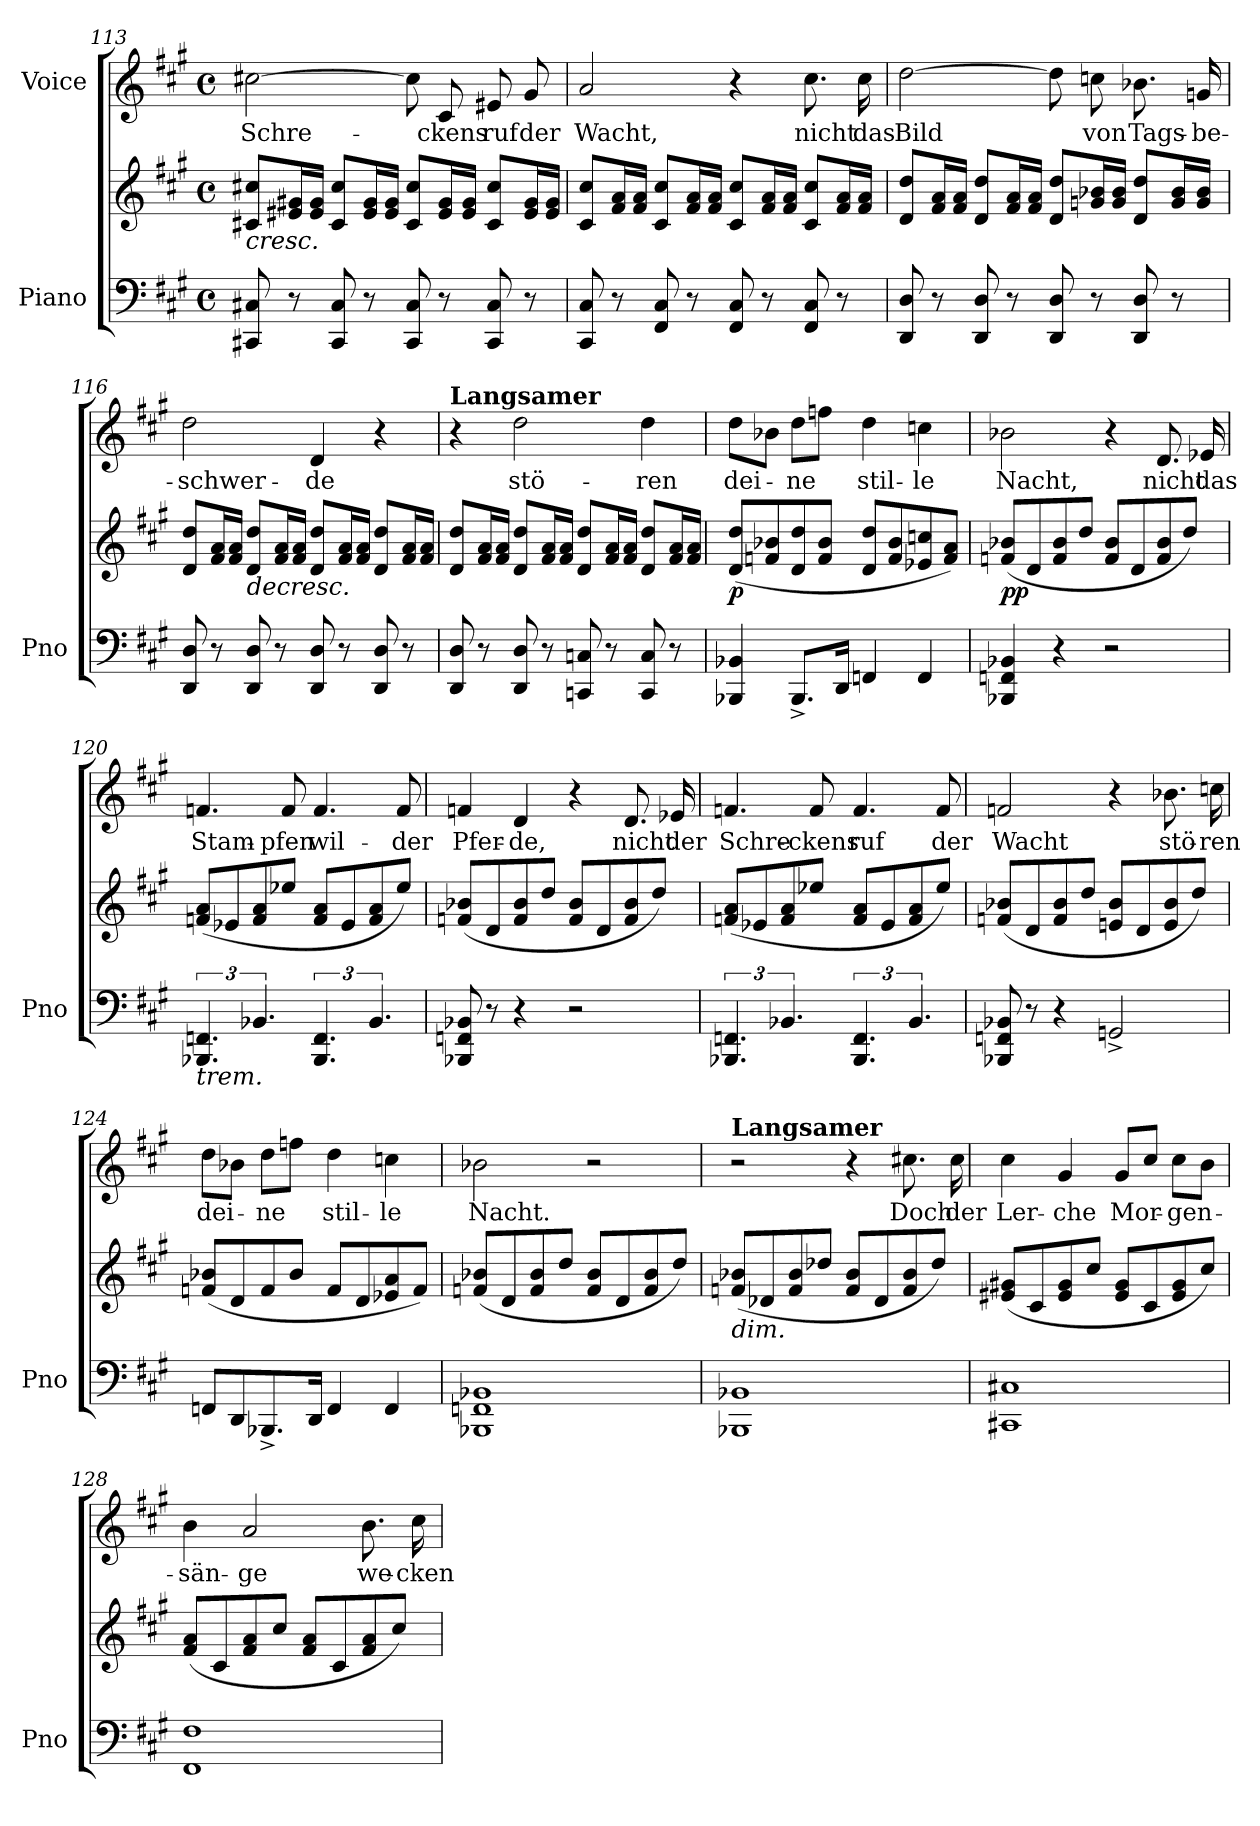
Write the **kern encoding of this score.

**kern	**kern	**dynam	**kern	**text
*part2	*part2	*part2	*part1	*part1
*staff3	*staff2	*staff2/3	*staff1	*staff1
*I"Piano	*	*	*I"Voice	*
*I'Pno	*	*	*	*
!!LO:LB:g=z
*clefF4	*clefG2	*	*clefG2	*
*k[f#c#g#]	*k[f#c#g#]	*	*k[f#c#g#]	*
*M4/4	*M4/4	*	*M4/4	*
*met(c)	*met(c)	*	*met(c)	*
=113	=113	=113	=113	=113
!	!LO:TX:b:i:t=cresc.	!	!	!
!	!	!	!	!LO:LY:b
8CC#X/ 8C#X/	8c#X/ 8cc#X/L	.	[2cc#X\	Schre-
8r	16e#X/ 16g#X/L	.	.	.
.	16e#/ 16g#/JJ	.	.	.
8CC#/ 8C#/	8c#/ 8cc#/L	.	.	.
8r	16e#/ 16g#/L	.	.	.
.	16e#/ 16g#/JJ	.	.	.
8CC#/ 8C#/	8c#/ 8cc#/L	.	8cc#\]	.
!	!	!	!	!LO:LY:b
8r	16e#/ 16g#/L	.	8c#/	-ckens
.	16e#/ 16g#/JJ	.	.	.
!	!	!	!	!LO:LY:b
8CC#/ 8C#/	8c#/ 8cc#/L	.	8e#X/	ruf
!	!	!	!	!LO:LY:b
8r	16e#/ 16g#/L	.	8g#/	der
.	16e#/ 16g#/JJ	.	.	.
=114	=114	=114	=114	=114
!	!	!	!	!LO:LY:b
8CC#/ 8C#/	8c#/ 8cc#/L	.	2a/	Wacht,
8r	16f#/ 16a/L	.	.	.
.	16f#/ 16a/JJ	.	.	.
8FF#/ 8C#/	8c#/ 8cc#/L	.	.	.
8r	16f#/ 16a/L	.	.	.
.	16f#/ 16a/JJ	.	.	.
8FF#/ 8C#/	8c#/ 8cc#/L	.	4r	.
8r	16f#/ 16a/L	.	.	.
.	16f#/ 16a/JJ	.	.	.
!	!	!	!	!LO:LY:b
8FF#/ 8C#/	8c#/ 8cc#/L	.	8.cc#\	nicht
8r	16f#/ 16a/L	.	.	.
!	!	!	!	!LO:LY:b
.	16f#/ 16a/JJ	.	16cc#\	das
=115	=115	=115	=115	=115
!	!	!	!	!LO:LY:b
8DD/ 8D/	8d/ 8dd/L	.	[2dd\	Bild
8r	16f#/ 16a/L	.	.	.
.	16f#/ 16a/JJ	.	.	.
8DD/ 8D/	8d/ 8dd/L	.	.	.
8r	16f#/ 16a/L	.	.	.
.	16f#/ 16a/JJ	.	.	.
8DD/ 8D/	8d/ 8dd/L	.	8dd\]	.
!	!	!	!	!LO:LY:b
8r	16gn/ 16b-X/L	.	8ccn\	von
.	16g/ 16b-/JJ	.	.	.
!	!	!	!	!LO:LY:b
8DD/ 8D/	8d/ 8dd/L	.	8.b-X\	Tags-
8r	16g/ 16b-/L	.	.	.
!	!	!	!	!LO:LY:b
.	16g/ 16b-/JJ	.	16gn/	-be-
!!LO:LB:g=z
=116	=116	=116	=116	=116
!	!	!	!	!LO:LY:b
8DD/ 8D/	8d/ 8dd/L	.	2dd\	-schwer-
8r	16f#/ 16a/L	.	.	.
.	16f#/ 16a/JJ	.	.	.
!	!LO:TX:b:i:t=decresc.	!	!	!
8DD/ 8D/	8d/ 8dd/L	.	.	.
8r	16f#/ 16a/L	.	.	.
.	16f#/ 16a/JJ	.	.	.
!	!	!	!	!LO:LY:b
8DD/ 8D/	8d/ 8dd/L	.	4d/	-de
8r	16f#/ 16a/L	.	.	.
.	16f#/ 16a/JJ	.	.	.
8DD/ 8D/	8d/ 8dd/L	.	4r	.
8r	16f#/ 16a/L	.	.	.
.	16f#/ 16a/JJ	.	.	.
=117	=117	=117	=117	=117
!	!	!	!LO:TX:a:B:t=Langsamer	!
8DD/ 8D/	8d/ 8dd/L	.	4r	.
8r	16f#/ 16a/L	.	.	.
.	16f#/ 16a/JJ	.	.	.
!	!	!	!	!LO:LY:b
8DD/ 8D/	8d/ 8dd/L	.	2dd\	stö-
8r	16f#/ 16a/L	.	.	.
.	16f#/ 16a/JJ	.	.	.
8CCn/ 8Cn/	8d/ 8dd/L	.	.	.
8r	16f#/ 16a/L	.	.	.
.	16f#/ 16a/JJ	.	.	.
!	!	!	!	!LO:LY:b
8CC/ 8C/	8d/ 8dd/L	.	4dd\	-ren
8r	16f#/ 16a/L	.	.	.
.	16f#/ 16a/JJ	.	.	.
=118	=118	=118	=118	=118
!	!	!LO:DY:b	!	!LO:LY:b
4BBB-X/ 4BB-X/	(8d/ 8dd/L	p	8dd\L	dei-
.	8fn/ 8b-X/	.	8b-X\J	.
!	!	!	!	!LO:LY:b
8.BBB-^>/L	8d/ 8dd/	.	8dd\L	-ne
.	8f/ 8b-/J	.	8ffn\J	.
16DD/Jk	.	.	.	.
!	!	!	!	!LO:LY:b
4FFn/	8d/ 8dd/L	.	4dd\	stil-
.	8f/ 8b-/	.	.	.
!	!	!	!	!LO:LY:b
4FF/	8e-X/ 8ccn/	.	4ccn\	-le
.	8f/ 8a/J)	.	.	.
!!LO:LB:g=z
=119	=119	=119	=119	=119
!	!	!LO:DY:b	!	!LO:LY:b
4BBB-X/ 4FFn/ 4BB-X/	(8fn/ 8b-X/L	pp	2b-X\	Nacht,
.	8d/	.	.	.
4r	8f/ 8b-/	.	.	.
.	8dd/J	.	.	.
2r	8f/ 8b-/L	.	4r	.
.	8d/	.	.	.
!	!	!	!	!LO:LY:b
.	8f/ 8b-/	.	8.d/	nicht
.	8dd/J)	.	.	.
!	!	!	!	!LO:LY:b
.	.	.	16e-X/	das
=120	=120	=120	=120	=120
!LO:TX:b:i:t=trem.	!	!	!	!
!	!	!	!	!LO:LY:b
6.BBB-X/ 6.FFn/	(8fn/ 8a/L	.	4.fn/	Stam-
.	8e-X/	.	.	.
6.BB-X/	8f/ 8a/	.	.	.
!	!	!	!	!LO:LY:b
.	8ee-X/J	.	8f/	-pfen
!	!	!	!	!LO:LY:b
6.BBB-/ 6.FF/	8f/ 8a/L	.	4.f/	wil-
.	8e-/	.	.	.
6.BB-/	8f/ 8a/	.	.	.
!	!	!	!	!LO:LY:b
.	8ee-/J)	.	8f/	-der
=121	=121	=121	=121	=121
!	!	!	!	!LO:LY:b
8BBB-X/ 8FFn/ 8BB-X/	(8fn/ 8b-X/L	.	4fn/	Pfer-
8r	8d/	.	.	.
!	!	!	!	!LO:LY:b
4r	8f/ 8b-/	.	4d/	-de,
.	8dd/J	.	.	.
2r	8f/ 8b-/L	.	4r	.
.	8d/	.	.	.
!	!	!	!	!LO:LY:b
.	8f/ 8b-/	.	8.d/	nicht
.	8dd/J)	.	.	.
!	!	!	!	!LO:LY:b
.	.	.	16e-X/	der
!!LO:LB:g=z
=122	=122	=122	=122	=122
!	!	!	!	!LO:LY:b
6.BBB-X/ 6.FFn/	(8fn/ 8a/L	.	4.fn/	Schre-
.	8e-X/	.	.	.
6.BB-X/	8f/ 8a/	.	.	.
!	!	!	!	!LO:LY:b
.	8ee-X/J	.	8f/	-ckens
!	!	!	!	!LO:LY:b
6.BBB-/ 6.FF/	8f/ 8a/L	.	4.f/	ruf
.	8e-/	.	.	.
6.BB-/	8f/ 8a/	.	.	.
!	!	!	!	!LO:LY:b
.	8ee-/J)	.	8f/	der
=123	=123	=123	=123	=123
!	!	!	!	!LO:LY:b
8BBB-X/ 8FFn/ 8BB-X/	(8fn/ 8b-X/L	.	2fn/	Wacht
8r	8d/	.	.	.
4r	8f/ 8b-/	.	.	.
.	8dd/J	.	.	.
2GGn^>/	8en/ 8b-/L	.	4r	.
.	8d/	.	.	.
!	!	!	!	!LO:LY:b
.	8e/ 8b-/	.	8.b-X\	stö-
.	8dd/J)	.	.	.
!	!	!	!	!LO:LY:b
.	.	.	16ccn\	-ren
=124	=124	=124	=124	=124
!	!	!	!	!LO:LY:b
8FFn/L	(8fn/ 8b-X/L	.	8dd\L	dei-
8DD/	8d/	.	8b-X\J	.
!	!	!	!	!LO:LY:b
8.BBB-X^>/	8f/	.	8dd\L	-ne
.	8b-/J	.	8ffn\J	.
16DD/Jk	.	.	.	.
!	!	!	!	!LO:LY:b
4FF/	8f/L	.	4dd\	stil-
.	8d/	.	.	.
!	!	!	!	!LO:LY:b
4FF/	8e-X/ 8a/	.	4ccn\	-le
.	8f/J)	.	.	.
=125	=125	=125	=125	=125
!	!	!	!	!LO:LY:b
1BBB-X 1FFn 1BB-X	(8fn/ 8b-X/L	.	2b-X\	Nacht.
.	8d/	.	.	.
.	8f/ 8b-/	.	.	.
.	8dd/J	.	.	.
.	8f/ 8b-/L	.	2r	.
.	8d/	.	.	.
.	8f/ 8b-/	.	.	.
.	8dd/J)	.	.	.
!!LO:PB:g=z
=126	=126	=126	=126	=126
!	!	!	!LO:TX:a:B:t=Langsamer	!
!	!LO:TX:b:i:t=dim.	!	!	!
1BBB-X 1BB-X	(8fn/ 8b-X/L	.	2r	.
.	8d-X/	.	.	.
.	8f/ 8b-/	.	.	.
.	8dd-X/J	.	.	.
.	8f/ 8b-/L	.	4r	.
.	8d-/	.	.	.
!	!	!	!	!LO:LY:b
.	8f/ 8b-/	.	8.cc#X\	Doch
.	8dd-/J)	.	.	.
!	!	!	!	!LO:LY:b
.	.	.	16cc#\	der
=127	=127	=127	=127	=127
!	!	!	!	!LO:LY:b
1CC#X 1C#X	(8e#X/ 8g#X/L	.	4cc#\	Ler-
.	8c#/	.	.	.
!	!	!	!	!LO:LY:b
.	8e#/ 8g#/	.	4g#/	-che
.	8cc#/J	.	.	.
!	!	!	!	!LO:LY:b
.	8e#/ 8g#/L	.	8g#/L	Mor-
.	8c#/	.	8cc#/J	.
!	!	!	!	!LO:LY:b
.	8e#/ 8g#/	.	8cc#\L	-gen-
.	8cc#/J)	.	8b\J	.
=128	=128	=128	=128	=128
!	!	!	!	!LO:LY:b
1FF# 1F#	(8f#/ 8a/L	.	4b\	-sän-
.	8c#/	.	.	.
!	!	!	!	!LO:LY:b
.	8f#/ 8a/	.	2a/	-ge
.	8cc#/J	.	.	.
.	8f#/ 8a/L	.	.	.
.	8c#/	.	.	.
!	!	!	!	!LO:LY:b
.	8f#/ 8a/	.	8.b\	we-
.	8cc#/J)	.	.	.
!	!	!	!	!LO:LY:b
.	.	.	16cc#\	-cken
=	=	=	=	=
*-	*-	*-	*-	*-
